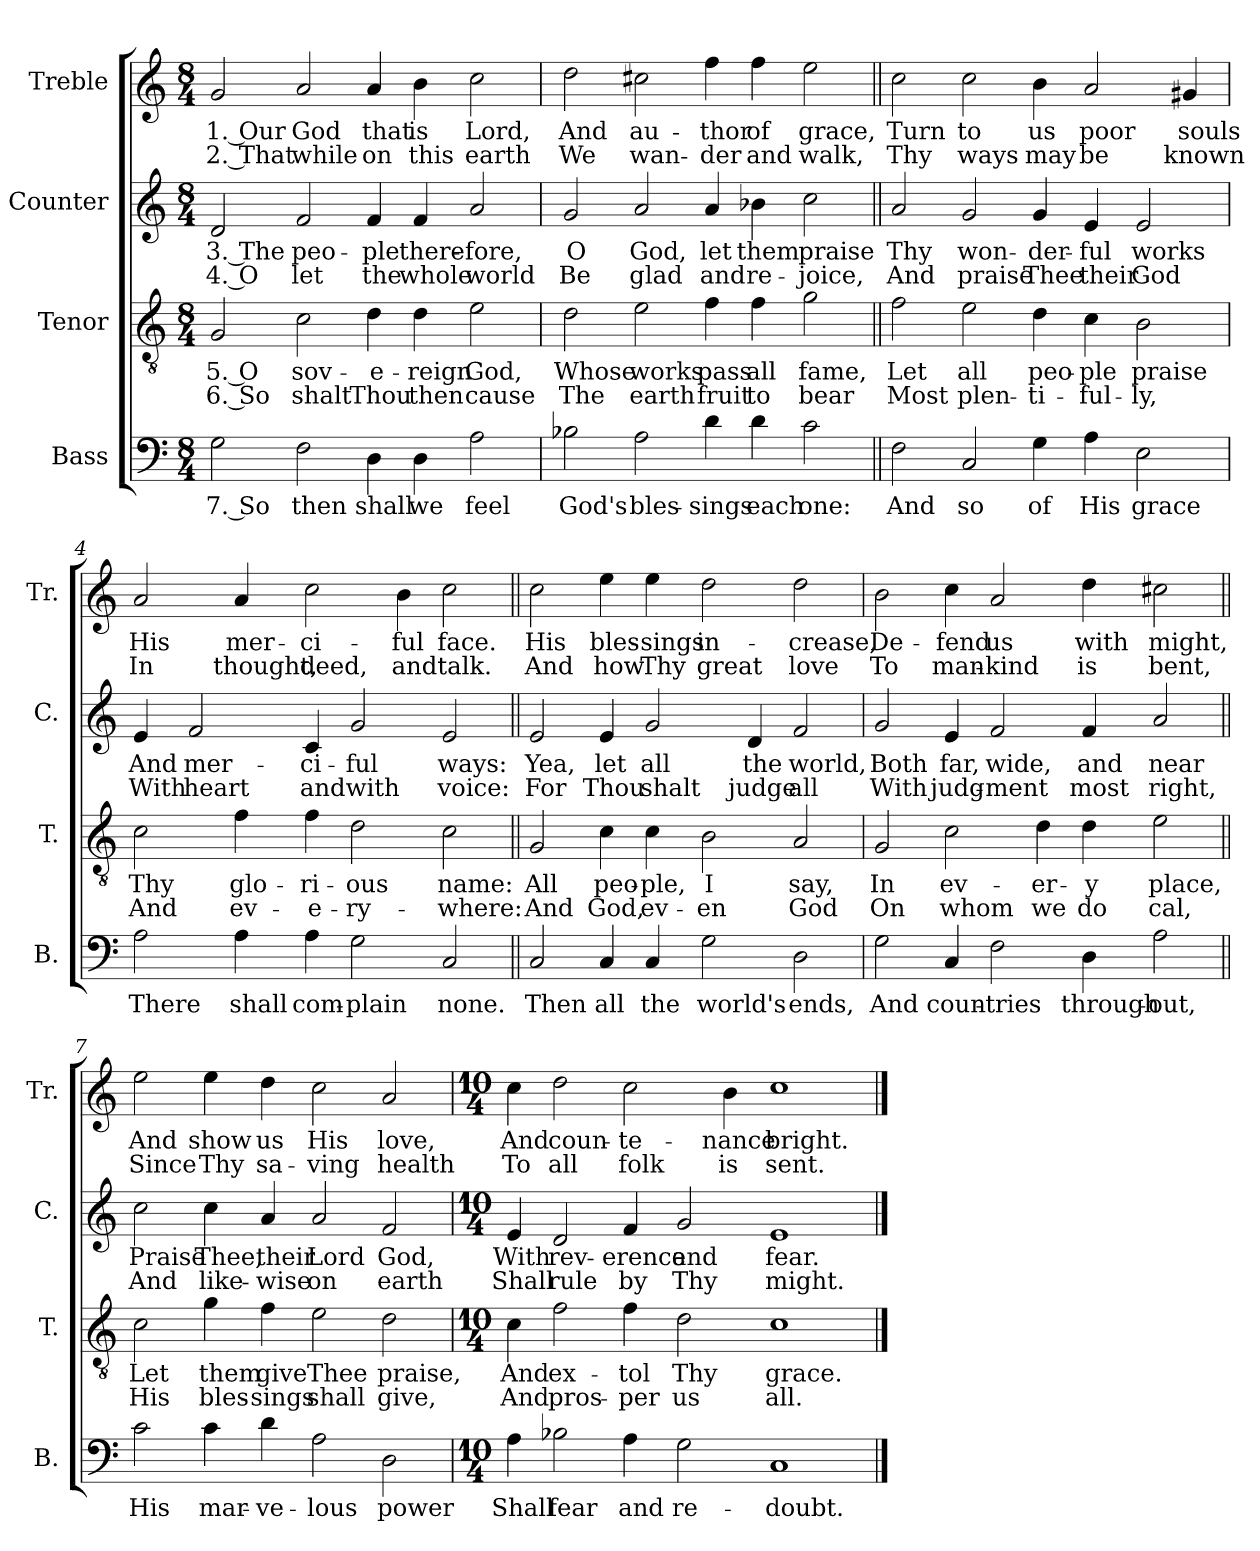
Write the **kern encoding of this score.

**kern	**text	**kern	**text	**text	**kern	**text	**text	**kern	**text	**text
*part4	*part4	*part3	*part3	*part3	*part2	*part2	*part2	*part1	*part1	*part1
*staff4	*staff4	*staff3	*staff3	*staff3	*staff2	*staff2	*staff2	*staff1	*staff1	*staff1
*I"Bass	*	*I"Tenor	*	*	*I"Counter	*	*	*I"Treble	*	*
*I'B.	*	*I'T.	*	*	*I'C.	*	*	*I'Tr.	*	*
*clefF4	*	*clefGv2	*	*	*clefG2	*	*	*clefG2	*	*
*k[]	*	*k[]	*	*	*k[]	*	*	*k[]	*	*
*M8/4	*	*M8/4	*	*	*M8/4	*	*	*M8/4	*	*
=1	=1	=1	=1	=1	=1	=1	=1	=1	=1	=1
2G\	7. So	2G/	5. O	6. So	2d/	3. The	4. O	2g/	1. Our	2. That
2F\	then	2c\	sov-	shalt	2f/	peo-	let	2a/	God	while
4D\	shall	4d\	-e-	Thou	4f/	-ple	the	4a/	that	on
4D\	we	4d\	-reign	then	4f/	there-	whole	4b\	is	this
2A\	feel	2e\	God,	cause	2a/	-fore,	world	2cc\	Lord,	earth
=2	=2	=2	=2	=2	=2	=2	=2	=2	=2	=2
2B-X\	God's	2d\	Whose	The	2g/	O	Be	2dd\	And	We
2A\	bles-	2e\	works	earth	2a/	God,	glad	2cc#X\	au-	wan-
4d\	-sings	4f\	pass	fruit	4a/	let	and	4ff\	-thor	-der
4d\	each	4f\	all	to	4b-X\	them	re-	4ff\	of	and
2c\	one:	2g\	fame,	bear	2cc\	praise	-joice,	2ee\	grace,	walk,
=3||	=3||	=3||	=3||	=3||	=3||	=3||	=3||	=3||	=3||	=3||
2F\	And	2f\	Let	Most	2a/	Thy	And	2cc\	Turn	Thy
2C/	so	2e\	all	plen-	2g/	won-	praise	2cc\	to	ways
4G\	of	4d\	peo-	-ti-	4g/	-der-	Thee	4b\	us	may
4A\	His	4c\	-ple	-ful-	4e/	-ful	their	2a/	poor	be
2E\	grace	2B\	praise	-ly,	2e/	works	God	.	.	.
.	.	.	.	.	.	.	.	4g#X/	souls	known
=4	=4	=4	=4	=4	=4	=4	=4	=4	=4	=4
2A\	There	2c\	Thy	And	4e/	And	With	2a/	His	In
.	.	.	.	.	2f/	mer-	heart	.	.	.
4A\	shall	4f\	glo-	ev-	.	.	.	4a/	mer-	thought,
4A\	com-	4f\	-ri-	-e-	4c/	-ci-	and	2cc\	-ci-	deed,
2G\	-plain	2d\	-ous	-ry-	2g/	-ful	with	.	.	.
.	.	.	.	.	.	.	.	4b\	-ful	and
2C/	none.	2c\	name:	-where:	2e/	ways:	voice:	2cc\	face.	talk.
=5||	=5||	=5||	=5||	=5||	=5||	=5||	=5||	=5||	=5||	=5||
2C/	Then	2G/	All	And	2e/	Yea,	For	2cc\	His	And
4C/	all	4c\	peo-	God,	4e/	let	Thou	4ee\	bles-	how
4C/	the	4c\	-ple,	ev-	2g/	all	shalt	4ee\	-sings	Thy
2G\	world's	2B\	I	-en	.	.	.	2dd\	in-	great
.	.	.	.	.	4d/	the	judge	.	.	.
2D\	ends,	2A/	say,	God	2f/	world,	all	2dd\	-crease,	love
=6	=6	=6	=6	=6	=6	=6	=6	=6	=6	=6
2G\	And	2G/	In	On	2g/	Both	With	2b\	De-	To
4C/	coun-	2c\	ev-	whom	4e/	far,	judg-	4cc\	-fend	man-
2F\	-tries	.	.	.	2f/	wide,	-ment	2a/	us	-kind
.	.	4d\	-er-	we	.	.	.	.	.	.
4D\	through-	4d\	-y	do	4f/	and	most	4dd\	with	is
2A\	-out,	2e\	place,	cal,	2a/	near	right,	2cc#X\	might,	bent,
=7||	=7||	=7||	=7||	=7||	=7||	=7||	=7||	=7||	=7||	=7||
2c\	His	2c\	Let	His	2cc\	Praise	And	2ee\	And	Since
4c\	mar-	4g\	them	bles-	4cc\	Thee,	like-	4ee\	show	Thy
4d\	-ve-	4f\	give	-sings	4a/	their	-wise	4dd\	us	sa-
2A\	-lous	2e\	Thee	shall	2a/	Lord	on	2cc\	His	-ving
2D\	power	2d\	praise,	give,	2f/	God,	earth	2a/	love,	health
=8	=8	=8	=8	=8	=8	=8	=8	=8	=8	=8
*M10/4	*	*M10/4	*	*	*M10/4	*	*	*M10/4	*	*
4A\	Shall	4c\	And	And	4e/	With	Shall	4cc\	And	To
2B-X\	fear	2f\	ex-	pros-	2d/	rev-	rule	2dd\	coun-	all
4A\	and	4f\	-tol	-per	4f/	-erence	by	2cc\	-te-	folk
2G\	re-	2d\	Thy	us	2g/	and	Thy	.	.	.
.	.	.	.	.	.	.	.	4b\	-nance	is
1C	-doubt.	1c	grace.	all.	1e	fear.	might.	1cc	bright.	sent.
==	==	==	==	==	==	==	==	==	==	==
*-	*-	*-	*-	*-	*-	*-	*-	*-	*-	*-
